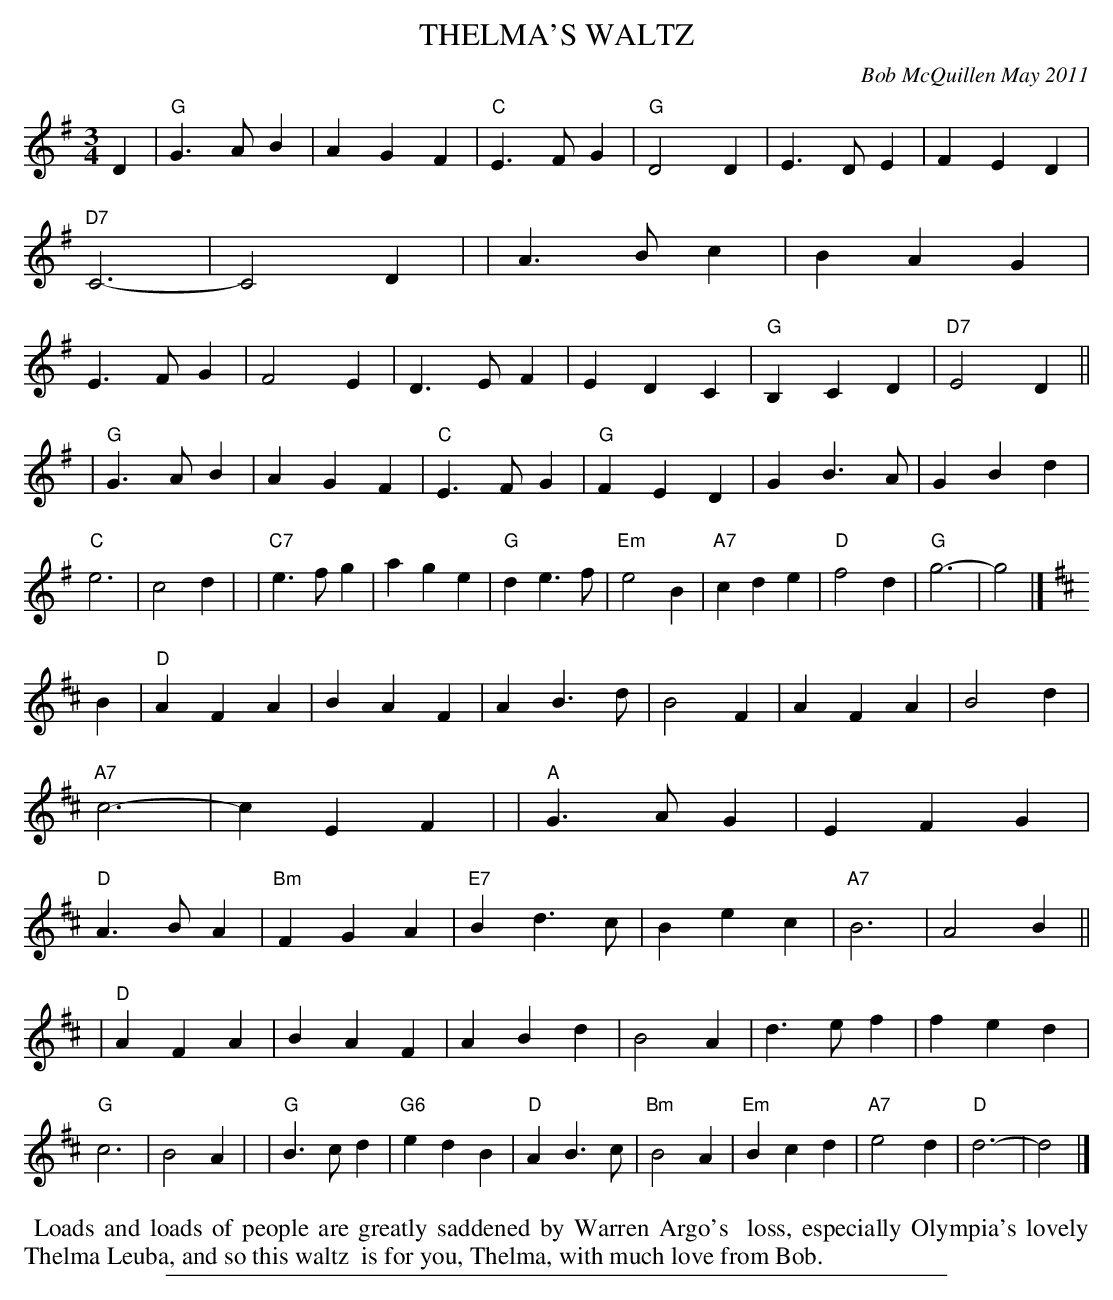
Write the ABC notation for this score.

X:1
T: THELMA'S WALTZ
C: Bob McQuillen May 2011
M: 3/4
L: 1/4
K: Ga% and D
D \
| "G"G>AB | AGF | "C"E>FG | "G"D2D | E>DE | FED | "D7"C3- | C2D |\
| A>Bc | BAG | E>FG | F2E | D>EF | EDC | "G"B,CD | "D7"E2D ||
| "G"G>AB | AGF | "C"E>FG | "G"FED | GB>A | GBd | "C"e3 | c2d |\
| "C7"e>fg | age | "G"de>f | "Em"e2B | "A7"cde | "D"f2d | "G"g3- | g2 |][K:D]
B \
| "D"AFA | BAF | AB>d | B2F | AFA | B2d | "A7"c3- | cEF |\
| "A"G>AG | EFG | "D"A>BA | "Bm"FGA | "E7"Bd>c | Bec | "A7"B3 | A2B ||
| "D"AFA | BAF | ABd | B2A | d>ef | fed | "G"c3 | B2A |\
| "G"B>cd | "G6"edB | "D"AB>c | "Bm"B2A | "Em"Bcd | "A7"e2d | "D"d3- | d2 |]
